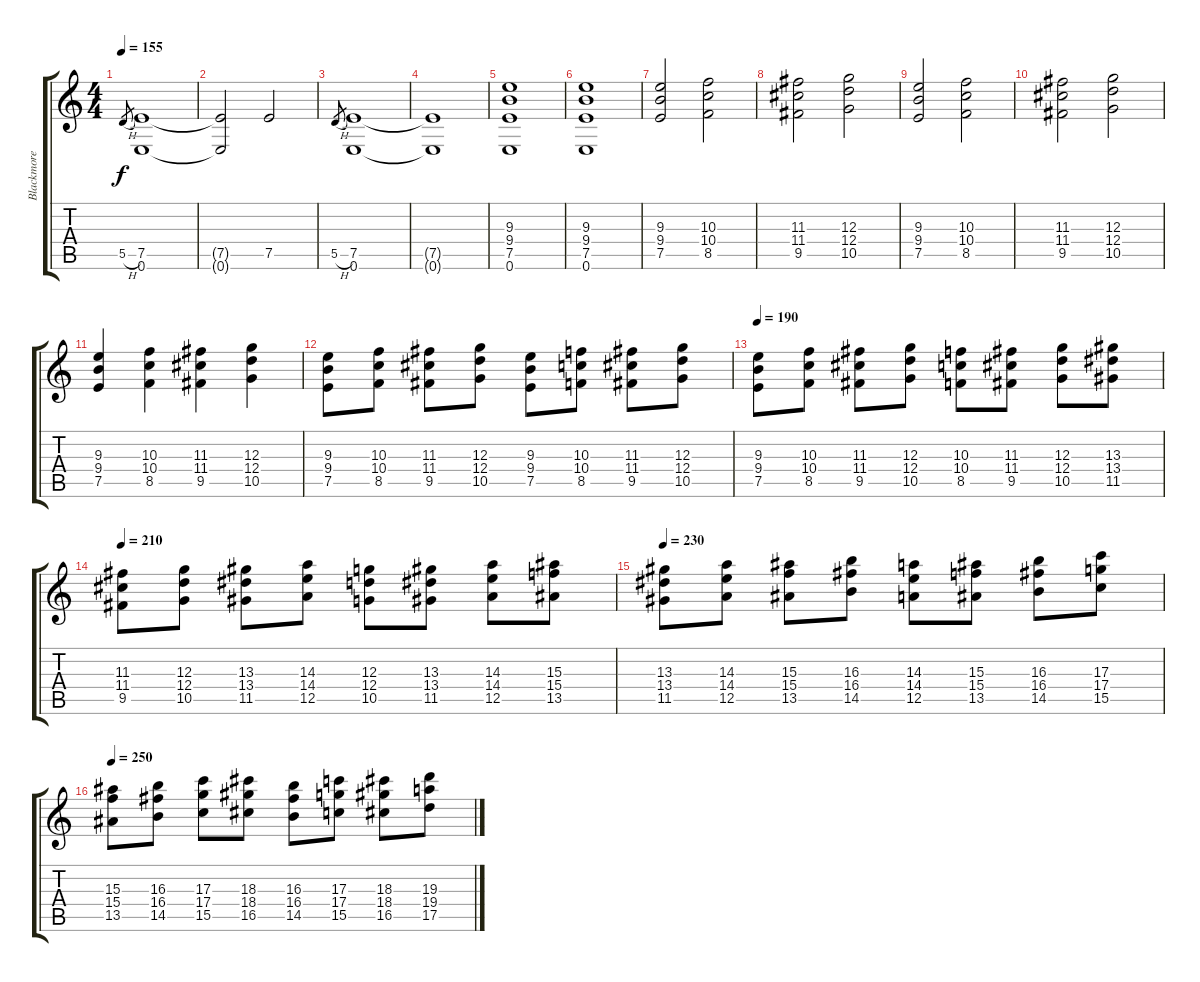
\track ("Blackmore" "Blackmore") {instrument overdrivenguitar}
\staff {score tabs}
\tuning (E4 B3 G3 D3 A2 E2) {hide}
\ts (4 4)
\tempo 155
\clef g2
\ks c
5.5{h}.8{gr dy f} (7.5 0.6).1 |
(7.5{t} 0.6{t}).2 7.5.2 |
5.5{h}.8{gr} (7.5 0.6).1 |
(7.5{t} 0.6{t}).1 |
(9.3 9.4 7.5 0.6).1 |
(9.3 9.4 7.5 0.6).1 |
(9.3 9.4 7.5).2 (10.3 10.4 8.5).2 |
(11.3 11.4 9.5).2 (12.3 12.4 10.5).2 |
(9.3 9.4 7.5).2 (10.3 10.4 8.5).2 |
(11.3 11.4 9.5).2 (12.3 12.4 10.5).2 |
(9.3 9.4 7.5).4 (10.3 10.4 8.5).4 (11.3 11.4 9.5).4 (12.3 12.4 10.5).4 |
(9.3 9.4 7.5).8 (10.3 10.4 8.5).8 (11.3 11.4 9.5).8 (12.3 12.4 10.5).8 (9.3 9.4 7.5).8 (10.3 10.4 8.5).8 (11.3 11.4 9.5).8 (12.3 12.4 10.5).8 |
\tempo 190
(9.3 9.4 7.5).8 (10.3 10.4 8.5).8 (11.3 11.4 9.5).8 (12.3 12.4 10.5).8 (10.3 10.4 8.5).8 (11.3 11.4 9.5).8 (12.3 12.4 10.5).8 (13.3 13.4 11.5).8 |
\tempo 210
(11.3 11.4 9.5).8 (12.3 12.4 10.5).8 (13.3 13.4 11.5).8 (14.3 14.4 12.5).8 (12.3 12.4 10.5).8 (13.3 13.4 11.5).8 (14.3 14.4 12.5).8 (15.3 15.4 13.5).8 |
\tempo 230
(13.3 13.4 11.5).8 (14.3 14.4 12.5).8 (15.3 15.4 13.5).8 (16.3 16.4 14.5).8 (14.3 14.4 12.5).8 (15.3 15.4 13.5).8 (16.3 16.4 14.5).8 (17.3 17.4 15.5).8 |
\tempo 250
(15.3 15.4 13.5).8 (16.3 16.4 14.5).8 (17.3 17.4 15.5).8 (18.3 18.4 16.5).8 (16.3 16.4 14.5).8 (17.3 17.4 15.5).8 (18.3 18.4 16.5).8 (19.3 19.4 17.5).8
